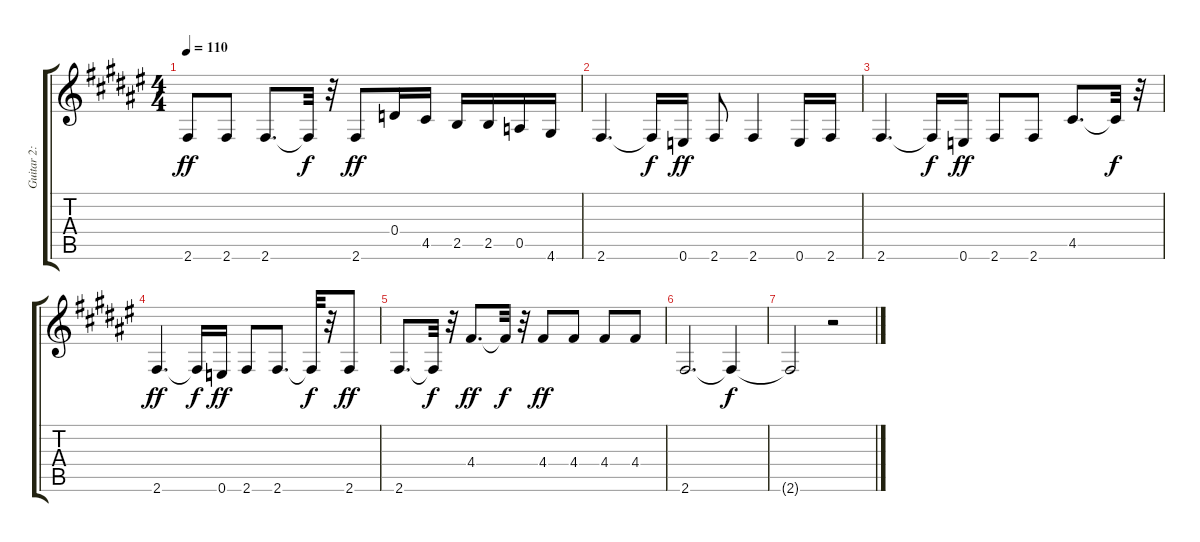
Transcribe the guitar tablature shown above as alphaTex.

\track ("Guitar 2: Tim Pierce" "Guitar 2: ") {instrument electricguitarjazz}
\staff {score tabs}
\tuning (E4 B3 G3 D3 A2 E2) {hide}
\ts (4 4)
\tempo 110
\clef g2
\ks f#
2.6.8{dy ff} 2.6.8 2.6.8{d} 2.6{t}.32{dy f} r.32 2.6.8{dy ff} 0.4.16 4.5.16 2.5.16 2.5.16 0.5.16 4.6.16 |
2.6.4{d} 2.6{t}.16{dy f} 0.6.16{dy ff} 2.6.8 2.6.4 0.6.16 2.6.16 |
2.6.4{d} 2.6{t}.16{dy f} 0.6.16{dy ff} 2.6.8 2.6.8 4.5.8{d} 4.5{t}.32{dy f} r.32 |
2.6.4{d dy ff} 2.6{t}.16{dy f} 0.6.16{dy ff} 2.6.8 2.6.8{d} 2.6{t}.32{dy f} r.32 2.6.8{dy ff} |
2.6.8{d} 2.6{t}.32{dy f} r.32 4.4.8{d dy ff} 4.4{t}.32{dy f} r.32 4.4.8{dy ff} 4.4.8 4.4.8 4.4.8 |
2.6.2{d} 2.6{t}.4{dy f} |
2.6{t}.2 r.2
